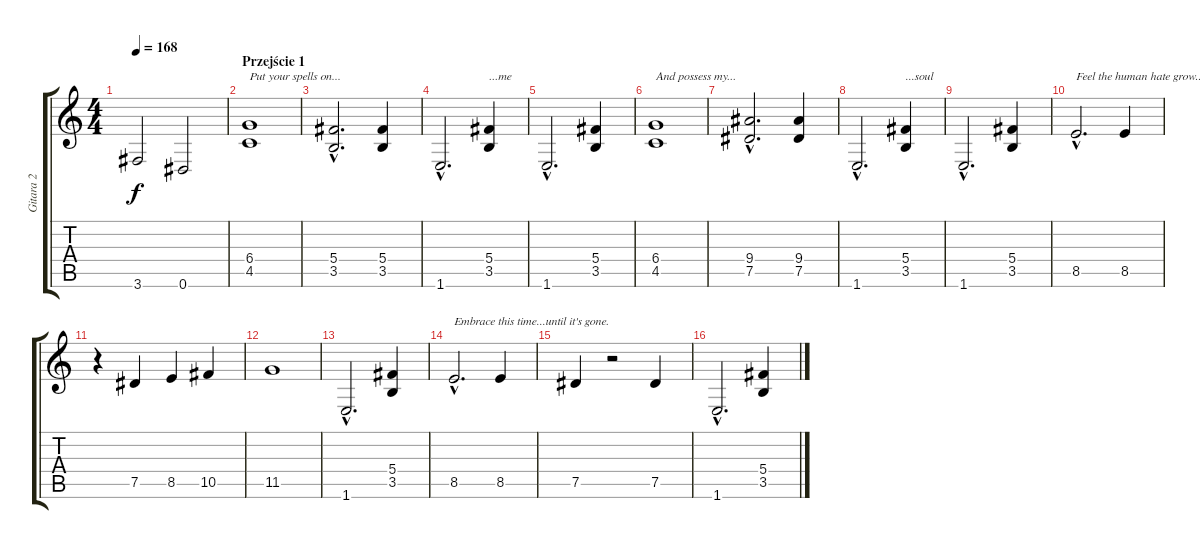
\track ("Gitara 2" "Gitara 2") {instrument distortionguitar}
\staff {score tabs}
\tuning (Eb4 Bb3 Gb3 Db3 Ab2 Eb2) {hide}
\ts (4 4)
\tempo 168
\clef g2
\ks c
3.6.2{dy f} 0.6.2 |
\section ("" "Przejście 1")
(6.4 4.5).1{txt "Put your spells on..."} |
(5.4{hac} 3.5{hac}).2{d} (5.4 3.5).4 |
1.6{hac}.2{d} (5.4 3.5).4{txt "...me"} |
1.6{hac}.2{d} (5.4 3.5).4 |
(6.4 4.5).1{txt "And possess my..."} |
(9.4{hac} 7.5{hac}).2{d} (9.4 7.5).4 |
1.6{hac}.2{d} (5.4 3.5).4{txt "...soul"} |
1.6{hac}.2{d} (5.4 3.5).4 |
8.5{hac}.2{d txt "Feel the human hate grow..."} 8.5.4 |
r.4 7.5.4 8.5.4 10.5.4 |
11.5.1 |
1.6{hac}.2{d} (5.4 3.5).4 |
8.5{hac}.2{d txt "Embrace this time...until it's gone."} 8.5.4 |
7.5.4 r.2 7.5.4 |
1.6{hac}.2{d} (5.4 3.5).4
